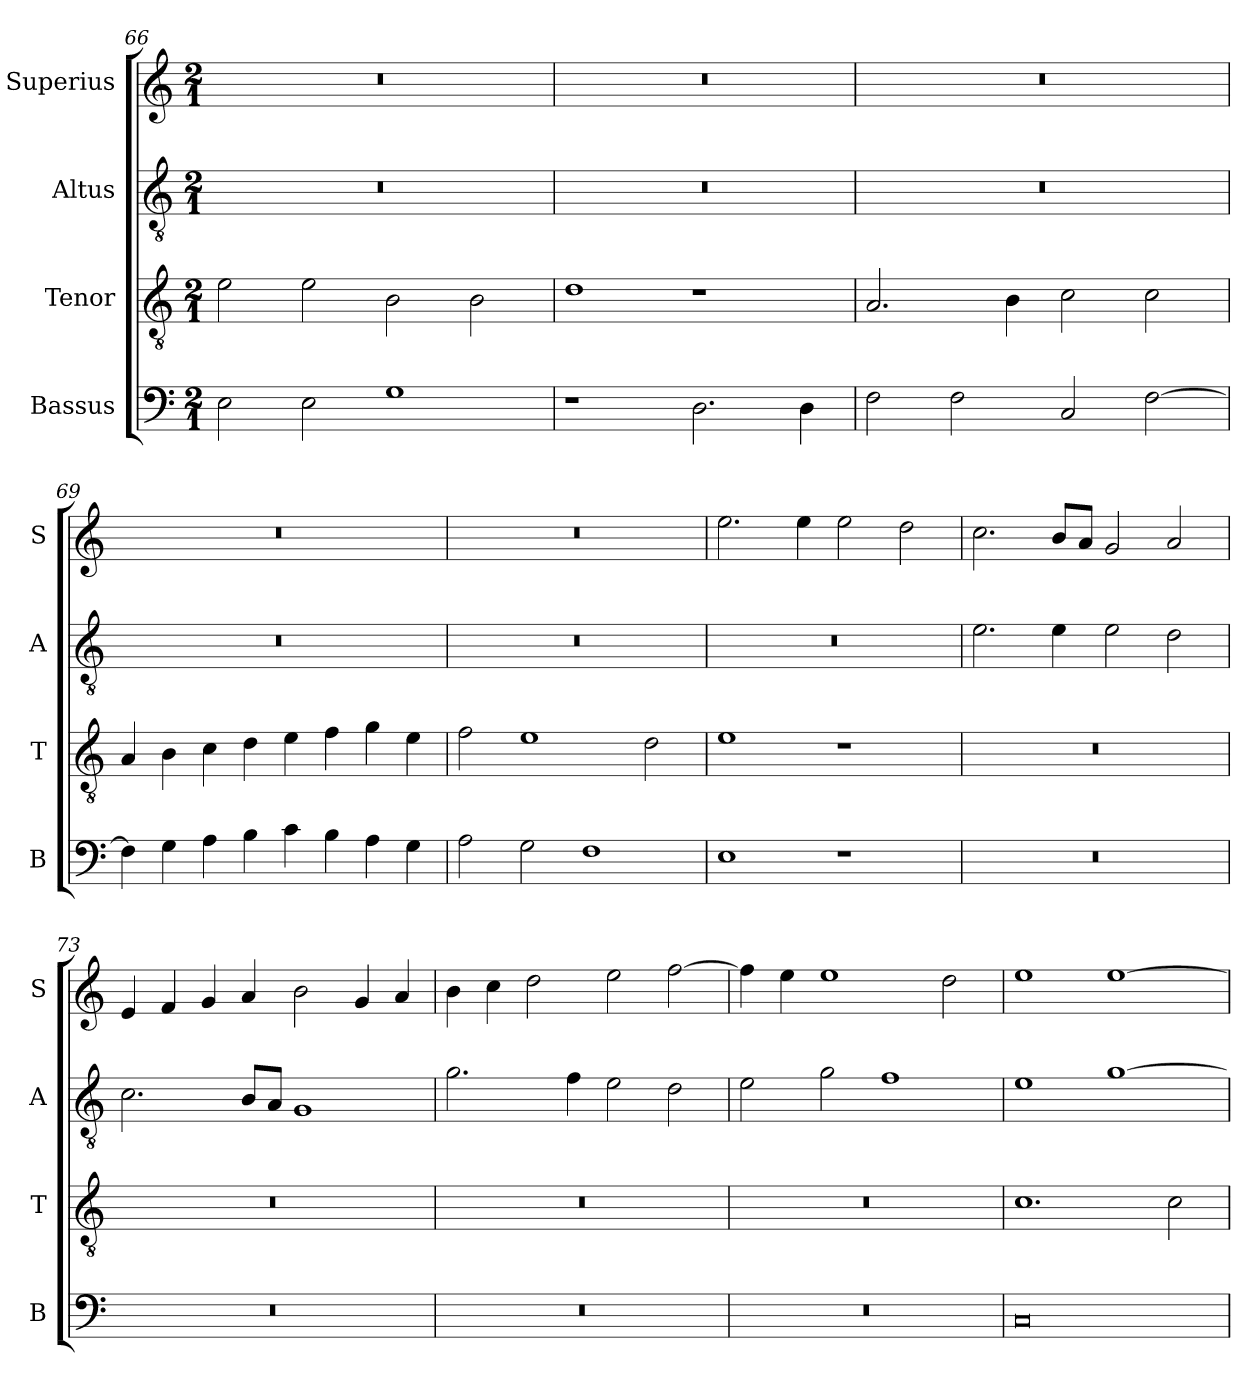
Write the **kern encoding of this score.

**kern	**kern	**kern	**kern
*part4	*part3	*part2	*part1
*staff4	*staff3	*staff2	*staff1
*I"Bassus	*I"Tenor	*I"Altus	*I"Superius
*I'B	*I'T	*I'A	*I'S
*clefF4	*clefGv2	*clefGv2	*clefG2
*k[]	*k[]	*k[]	*k[]
*C:	*C:	*C:	*C:
*M2/1	*M2/1	*M2/1	*M2/1
=66	=66	=66	=66
2E	2e	0r	0r
2E	2e	.	.
1G	2B	.	.
.	2B	.	.
=67	=67	=67	=67
1r	1d	0r	0r
2.D	1r	.	.
4D	.	.	.
=68	=68	=68	=68
2F	2.A	0r	0r
2F	.	.	.
.	4B	.	.
2C	2c	.	.
[2F	2c	.	.
=69	=69	=69	=69
4F]	4A	0r	0r
4G	4B	.	.
4A	4c	.	.
4B	4d	.	.
4c	4e	.	.
4B	4f	.	.
4A	4g	.	.
4G	4e	.	.
=70	=70	=70	=70
2A	2f	0r	0r
2G	1e	.	.
1F	.	.	.
.	2d	.	.
=71	=71	=71	=71
1E	1e	0r	2.ee
.	.	.	4ee
1r	1r	.	2ee
.	.	.	2dd
=72	=72	=72	=72
0r	0r	2.e	2.cc
.	.	4e	8bL
.	.	.	8aJ
.	.	2e	2g
.	.	2d	2a
=73	=73	=73	=73
0r	0r	2.c	4e
.	.	.	4f
.	.	.	4g
.	.	8BL	4a
.	.	8AJ	.
.	.	1G	2b
.	.	.	4g
.	.	.	4a
=74	=74	=74	=74
0r	0r	2.g	4b
.	.	.	4cc
.	.	.	2dd
.	.	4f	.
.	.	2e	2ee
.	.	2d	[2ff
=75	=75	=75	=75
0r	0r	2e	4ff]
.	.	.	4ee
.	.	2g	1ee
.	.	1f	.
.	.	.	2dd
=76	=76	=76	=76
0C	1.c	1e	1ee
.	.	[1g	[1ee
.	2c	.	.
=	=	=	=
*-	*-	*-	*-
